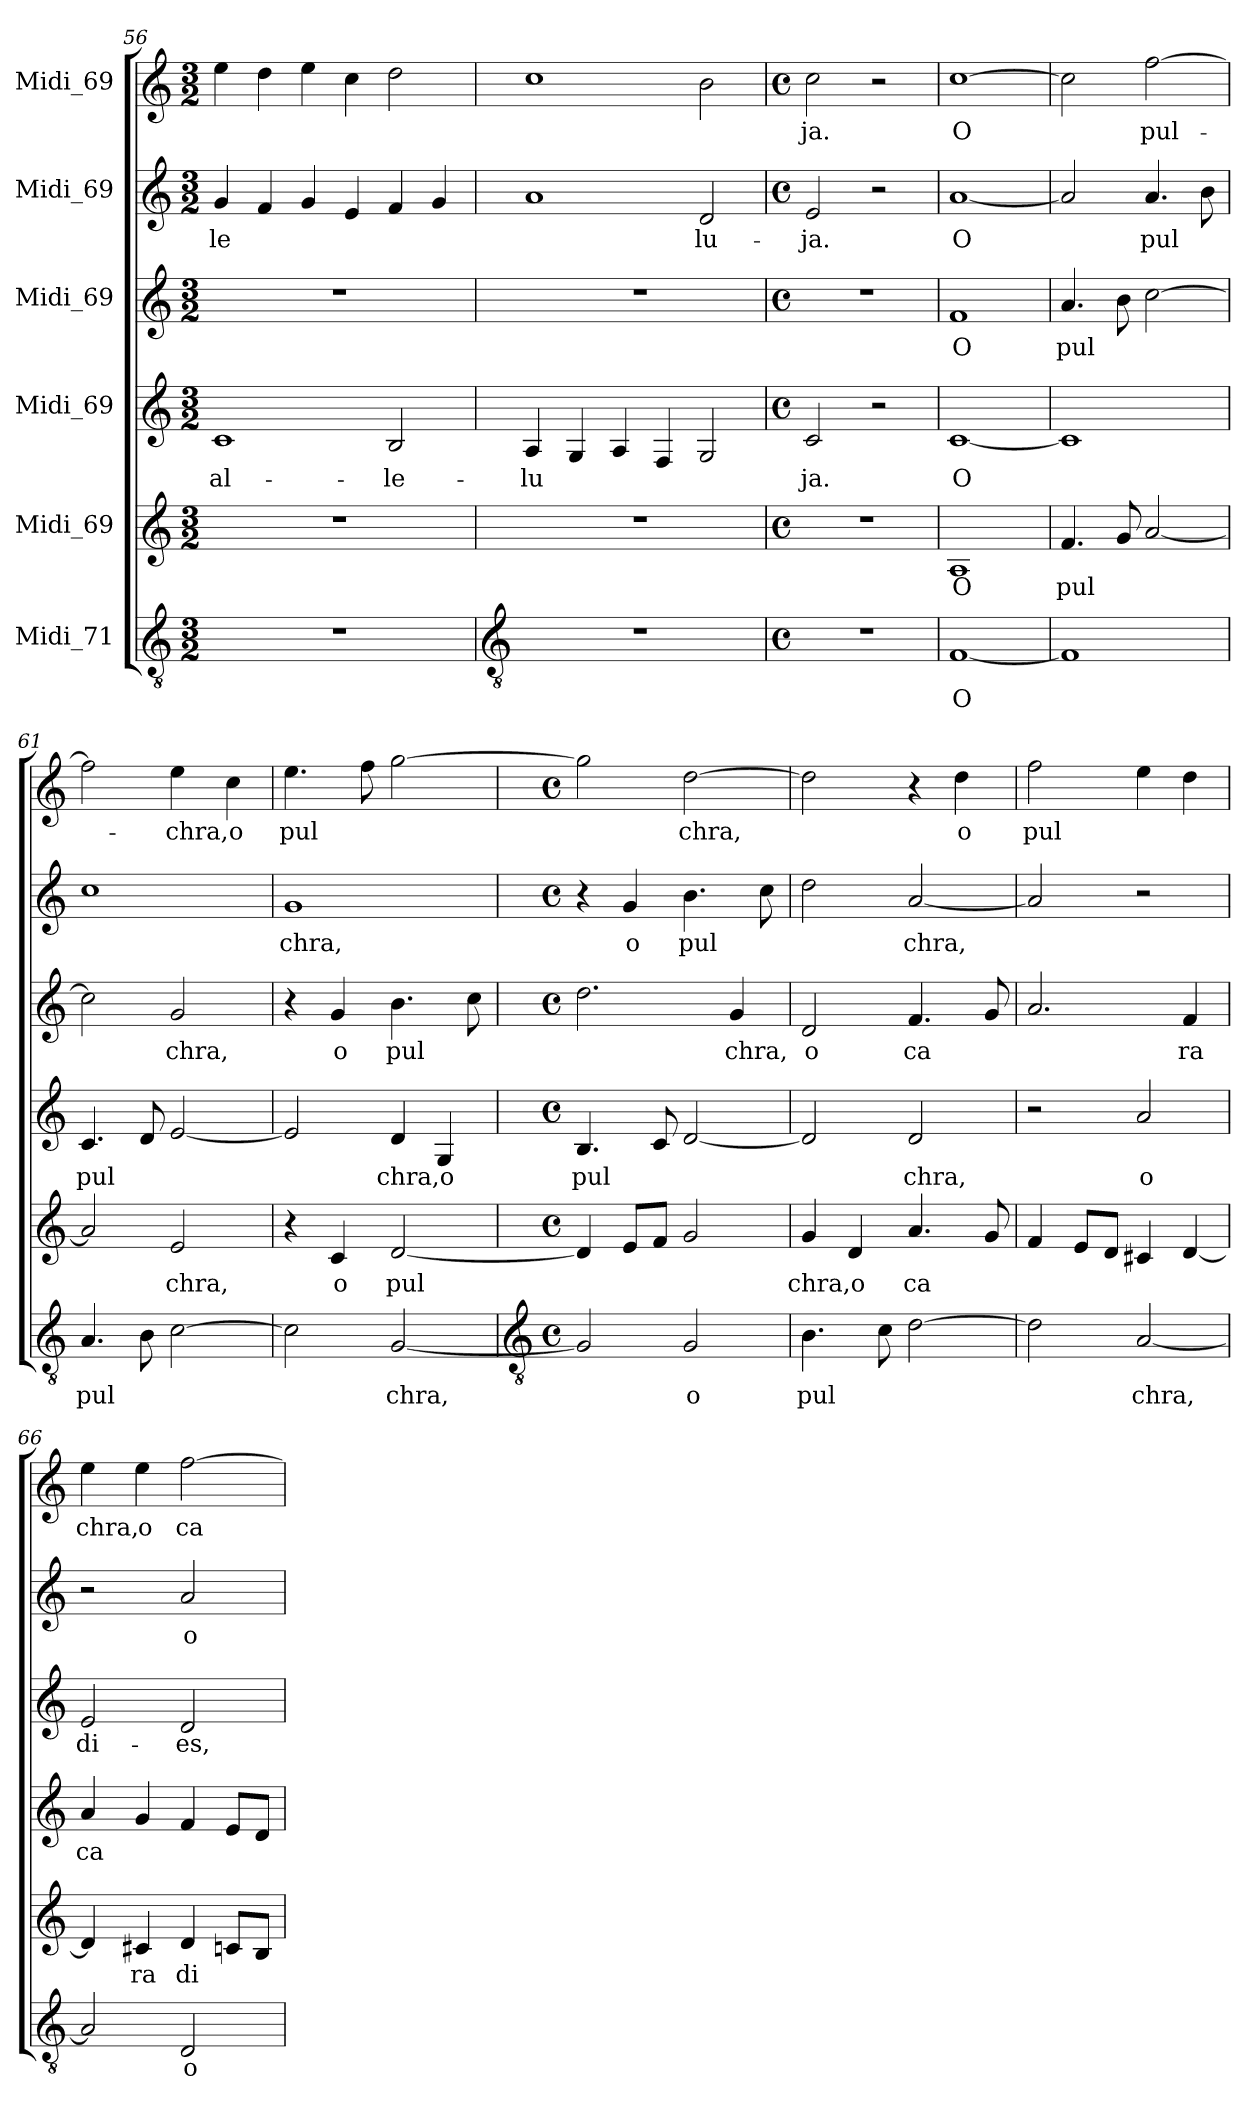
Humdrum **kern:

**kern	**text	**kern	**text	**kern	**text	**kern	**text	**kern	**text	**kern	**text
*part6	*part6	*part5	*part5	*part4	*part4	*part3	*part3	*part2	*part2	*part1	*part1
*staff6	*staff6	*staff5	*staff5	*staff4	*staff4	*staff3	*staff3	*staff2	*staff2	*staff1	*staff1
*I"Midi_71	*	*I"Midi_69	*	*I"Midi_69	*	*I"Midi_69	*	*I"Midi_69	*	*I"Midi_69	*
*clefGv2	*	*clefG2	*	*clefG2	*	*clefG2	*	*clefG2	*	*clefG2	*
*k[]	*	*k[]	*	*k[]	*	*k[]	*	*k[]	*	*k[]	*
*C:	*	*C:	*	*C:	*	*C:	*	*C:	*	*C:	*
*M3/2	*	*M3/2	*	*M3/2	*	*M3/2	*	*M3/2	*	*M3/2	*
=56	=56	=56	=56	=56	=56	=56	=56	=56	=56	=56	=56
!LO:N:vis=1	!	!LO:N:vis=1	!	!	!LO:LY:b	!LO:N:vis=1	!	!	!LO:LY:b	!	!
1.r	.	1.r	.	1c	al-	1.r	.	4g	le	4ee	.
.	.	.	.	.	.	.	.	4f	.	4dd	.
.	.	.	.	.	.	.	.	4g	.	4ee	.
.	.	.	.	.	.	.	.	4e	.	4cc	.
!	!	!	!	!	!LO:LY:b	!	!	!	!	!	!
.	.	.	.	2B	-le-	.	.	4f	.	2dd	.
.	.	.	.	.	.	.	.	4g	.	.	.
!!LO:LB:g=z
=57	=57	=57	=57	=57	=57	=57	=57	=57	=57	=57	=57
*clefGv2	*	*	*	*	*	*	*	*	*	*	*
!LO:N:vis=1	!	!LO:N:vis=1	!	!	!LO:LY:b	!LO:N:vis=1	!	!	!	!	!
1.r	.	1.r	.	4A	-lu	1.r	.	1a	.	1cc	.
.	.	.	.	4G	.	.	.	.	.	.	.
.	.	.	.	4A	.	.	.	.	.	.	.
.	.	.	.	4F	.	.	.	.	.	.	.
!	!	!	!	!	!	!	!	!	!LO:LY:b	!	!
.	.	.	.	2G	.	.	.	2d	lu-	2b	.
=58	=58	=58	=58	=58	=58	=58	=58	=58	=58	=58	=58
*M4/4	*	*M4/4	*	*M4/4	*	*M4/4	*	*M4/4	*	*M4/4	*
*met(c)	*	*met(c)	*	*met(c)	*	*met(c)	*	*met(c)	*	*met(c)	*
!	!	!	!	!	!LO:LY:b	!	!	!	!LO:LY:b	!	!LO:LY:b
1r	.	1r	.	2c	ja.	1r	.	2e	-ja.	2cc	ja.
.	.	.	.	2r	.	.	.	2r	.	2r	.
=59	=59	=59	=59	=59	=59	=59	=59	=59	=59	=59	=59
!	!LO:LY:b	!	!LO:LY:b	!	!LO:LY:b	!	!LO:LY:b	!	!LO:LY:b	!	!LO:LY:b
[1F	O	1A	O	[1c	O	1f	O	[1a	O	[1cc	O
=60	=60	=60	=60	=60	=60	=60	=60	=60	=60	=60	=60
!	!	!	!LO:LY:b	!	!	!	!LO:LY:b	!	!	!	!
1F]	.	4.f	pul	1c]	.	4.a	pul	2a]	.	2cc]	.
.	.	8g	.	.	.	8b	.	.	.	.	.
!	!	!	!	!	!	!	!	!	!LO:LY:b	!	!LO:LY:b
.	.	[2a	.	.	.	[2cc	.	4.a	pul	[2ff	pul-
.	.	.	.	.	.	.	.	8b	.	.	.
=61	=61	=61	=61	=61	=61	=61	=61	=61	=61	=61	=61
!	!LO:LY:b	!	!	!	!LO:LY:b	!	!	!	!	!	!
4.A	pul	2a]	.	4.c	pul	2cc]	.	1cc	.	2ff]	.
8B	.	.	.	8d	.	.	.	.	.	.	.
!	!	!	!LO:LY:b	!	!	!	!LO:LY:b	!	!	!	!LO:LY:b
[2c	.	2e	chra,	[2e	.	2g	chra,	.	.	4ee	-chra,
!	!	!	!	!	!	!	!	!	!	!	!LO:LY:b
.	.	.	.	.	.	.	.	.	.	4cc	o
=62	=62	=62	=62	=62	=62	=62	=62	=62	=62	=62	=62
!	!	!	!	!	!	!	!	!	!LO:LY:b	!	!LO:LY:b
2c]	.	4r	.	2e]	.	4r	.	1g	chra,	4.ee	pul
!	!	!	!LO:LY:b	!	!	!	!LO:LY:b	!	!	!	!
.	.	4c	o	.	.	4g	o	.	.	.	.
.	.	.	.	.	.	.	.	.	.	8ff	.
!	!LO:LY:b	!	!LO:LY:b	!	!LO:LY:b	!	!LO:LY:b	!	!	!	!
[2G	chra,	[2d	pul	4d	chra,	4.b	pul	.	.	[2gg	.
!	!	!	!	!	!LO:LY:b	!	!	!	!	!	!
.	.	.	.	4G	o	.	.	.	.	.	.
.	.	.	.	.	.	8cc	.	.	.	.	.
!!LO:LB:g=z
=63	=63	=63	=63	=63	=63	=63	=63	=63	=63	=63	=63
*clefGv2	*	*	*	*	*	*	*	*	*	*	*
*M4/4	*	*M4/4	*	*M4/4	*	*M4/4	*	*M4/4	*	*M4/4	*
*met(c)	*	*met(c)	*	*met(c)	*	*met(c)	*	*met(c)	*	*met(c)	*
!	!	!	!	!	!LO:LY:b	!	!	!	!	!	!
2G]	.	4d]	.	4.B	pul	2.dd	.	4r	.	2gg]	.
!	!	!	!	!	!	!	!	!	!LO:LY:b	!	!
.	.	8eL	.	.	.	.	.	4g	o	.	.
.	.	8fJ	.	8c	.	.	.	.	.	.	.
!	!LO:LY:b	!	!	!	!	!	!	!	!LO:LY:b	!	!LO:LY:b
2G	o	2g	.	[2d	.	.	.	4.b	pul	[2dd	chra,
!	!	!	!	!	!	!	!LO:LY:b	!	!	!	!
.	.	.	.	.	.	4g	chra,	.	.	.	.
.	.	.	.	.	.	.	.	8cc	.	.	.
=64	=64	=64	=64	=64	=64	=64	=64	=64	=64	=64	=64
!	!LO:LY:b	!	!LO:LY:b	!	!	!	!LO:LY:b	!	!	!	!
4.B	pul	4g	chra,	2d]	.	2d	o	2dd	.	2dd]	.
!	!	!	!LO:LY:b	!	!	!	!	!	!	!	!
.	.	4d	o	.	.	.	.	.	.	.	.
8c	.	.	.	.	.	.	.	.	.	.	.
!	!	!	!LO:LY:b	!	!LO:LY:b	!	!LO:LY:b	!	!LO:LY:b	!	!
[2d	.	4.a	ca	2d	chra,	4.f	ca	[2a	chra,	4r	.
!	!	!	!	!	!	!	!	!	!	!	!LO:LY:b
.	.	.	.	.	.	.	.	.	.	4dd	o
.	.	8g	.	.	.	8g	.	.	.	.	.
=65	=65	=65	=65	=65	=65	=65	=65	=65	=65	=65	=65
!	!	!	!	!	!	!	!	!	!	!	!LO:LY:b
2d]	.	4f	.	2r	.	2.a	.	2a]	.	2ff	pul
.	.	8eL	.	.	.	.	.	.	.	.	.
.	.	8dJ	.	.	.	.	.	.	.	.	.
!	!LO:LY:b	!	!	!	!LO:LY:b	!	!	!	!	!	!
[2A	chra,	4c#X	.	2a	o	.	.	2r	.	4ee	.
!	!	!	!	!	!	!	!LO:LY:b	!	!	!	!
.	.	[4d	.	.	.	4f	ra	.	.	4dd	.
=66	=66	=66	=66	=66	=66	=66	=66	=66	=66	=66	=66
!	!	!	!	!	!LO:LY:b	!	!LO:LY:b	!	!	!	!LO:LY:b
2A]	.	4d]	.	4a	ca	2e	di-	2r	.	4ee	chra,
!	!	!	!LO:LY:b	!	!	!	!	!	!	!	!LO:LY:b
.	.	4c#X	ra	4g	.	.	.	.	.	4ee	o
!	!LO:LY:b	!	!LO:LY:b	!	!	!	!LO:LY:b	!	!LO:LY:b	!	!LO:LY:b
2D	o	4d	di	4f	.	2d	-es,	2a	o	[2ff	ca
.	.	8cnL	.	8eL	.	.	.	.	.	.	.
.	.	8BJ	.	8dJ	.	.	.	.	.	.	.
=	=	=	=	=	=	=	=	=	=	=	=
*-	*-	*-	*-	*-	*-	*-	*-	*-	*-	*-	*-
